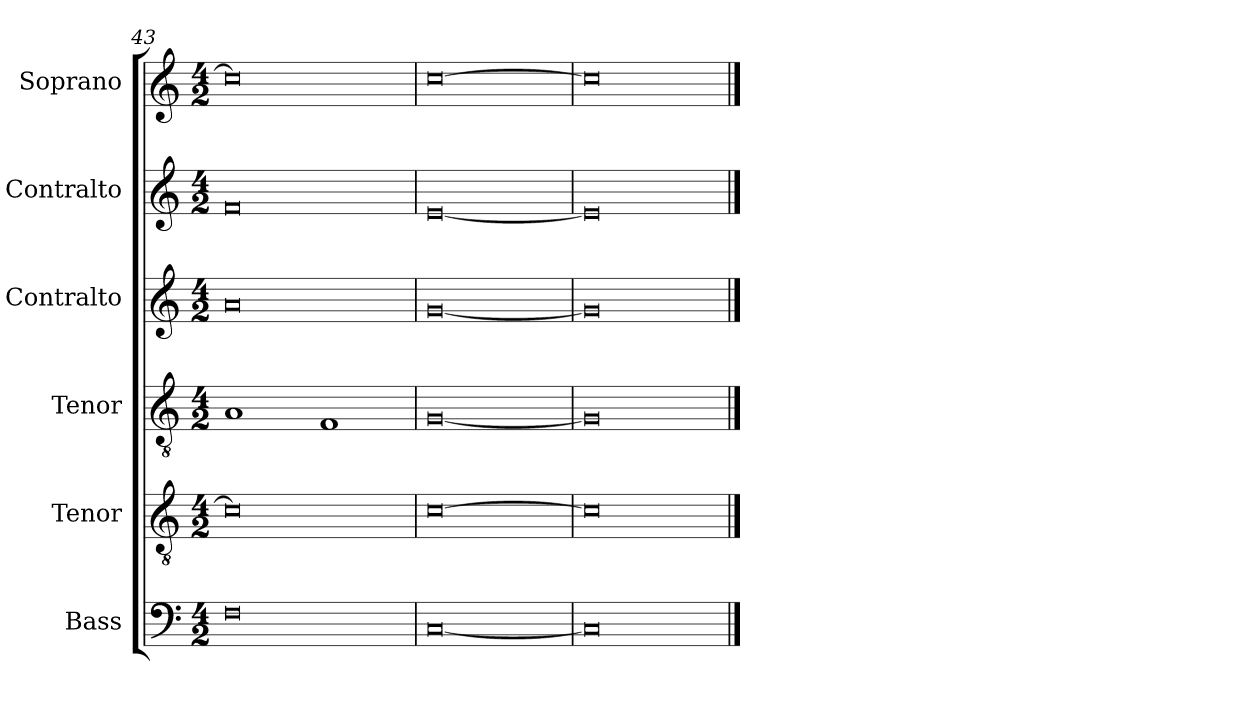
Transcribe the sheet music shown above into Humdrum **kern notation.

**kern	**kern	**kern	**kern	**kern	**kern
*part6	*part5	*part4	*part3	*part2	*part1
*staff6	*staff5	*staff4	*staff3	*staff2	*staff1
*I"Bass	*I"Tenor	*I"Tenor	*I"Contralto	*I"Contralto	*I"Soprano
*I'B	*I'T	*I'T	*I'A	*I'A	*I'S
*clefF4	*clefGv2	*clefGv2	*clefG2	*clefG2	*clefG2
*k[]	*k[]	*k[]	*k[]	*k[]	*k[]
*C:ion	*C:ion	*C:ion	*C:ion	*C:ion	*C:ion
*M4/2	*M4/2	*M4/2	*M4/2	*M4/2	*M4/2
=43	=43	=43	=43	=43	=43
0F	0c]	1A	0a	0f	0cc]
.	.	1F	.	.	.
=44	=44	=44	=44	=44	=44
[0C	[0c	[0G	[0g	[0e	[0cc
=45	=45	=45	=45	=45	=45
0C]	0c]	0G]	0g]	0e]	0cc]
==	==	==	==	==	==
*-	*-	*-	*-	*-	*-
